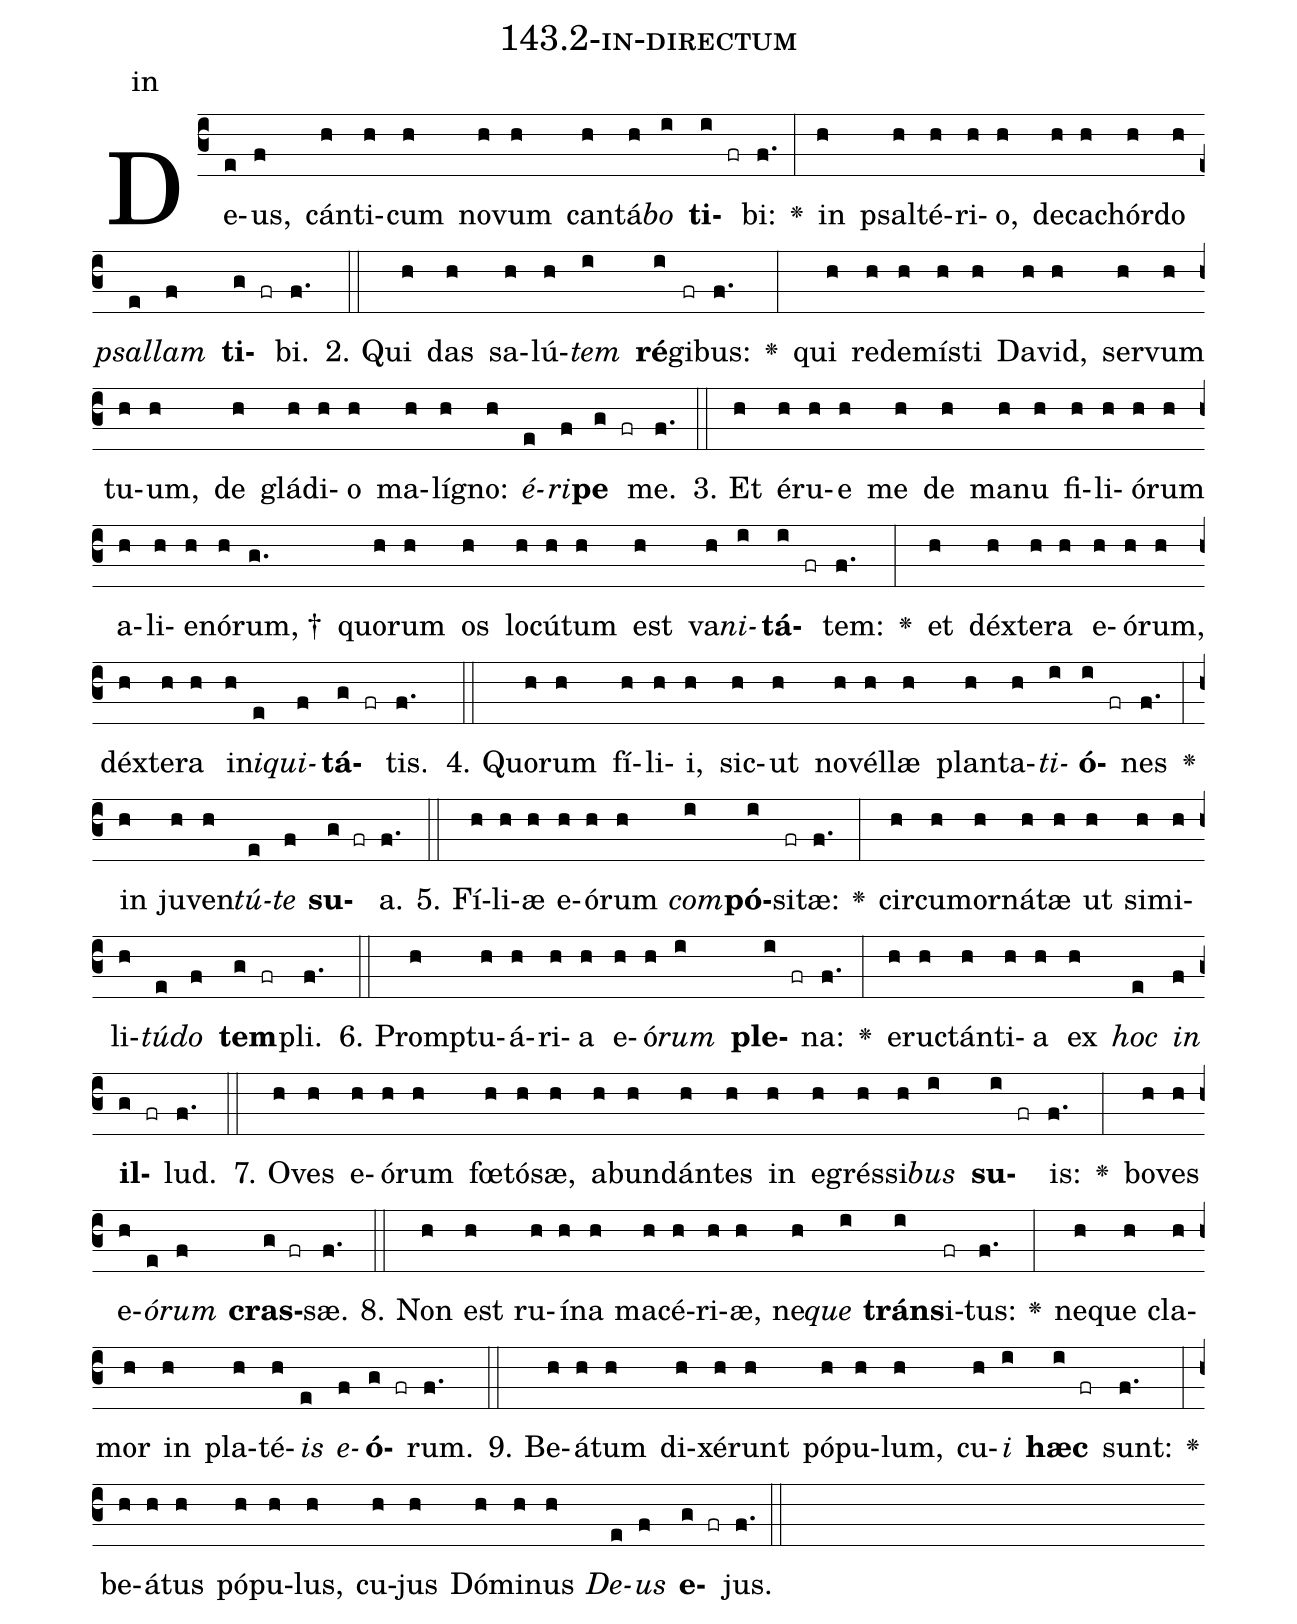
name: 143.2-in-directum;
annotation: in;
%%
(c3)De(e)us,(f) cán(h)ti(h)cum(h) no(h)vum(h) can(h)tá(h)<i>bo</i>(i) <b>ti</b>(i fr)bi:(f.) <v>\greheightstar</v>(:) in(h) psal(h)té(h)ri(h)o,(h) de(h)ca(h)chór(h)do(h) <i>psal</i>(e)<i>lam</i>(f) <b>ti</b>(g fr)bi.(f.) (::)
2. Qui(h) das(h) sa(h)lú(h)<i>tem</i>(i) <b>ré</b>(i)gi(fr)bus:(f.) <v>\greheightstar</v>(:) qui(h) red(h)e(h)mís(h)ti(h) Da(h)vid,(h) ser(h)vum(h) tu(h)um,(h) de(h) glá(h)di(h)o(h) ma(h)lí(h)gno:(h) <i>é</i>(e)<i>ri</i>(f)<b>pe</b>(g fr) me.(f.) (::)
3. Et(h) é(h)ru(h)e(h) me(h) de(h) ma(h)nu(h) fi(h)li(h)ó(h)rum(h) a(h)li(h)e(h)nó(h)rum, †(g.) quo(h)rum(h) os(h) lo(h)cú(h)tum(h) est(h) va(h)<i>ni</i>(i)<b>tá</b>(i fr)tem:(f.) <v>\greheightstar</v>(:) et(h) déx(h)te(h)ra(h) e(h)ó(h)rum,(h) déx(h)te(h)ra(h) in(h)<i>i</i>(e)<i>qui</i>(f)<b>tá</b>(g fr)tis.(f.) (::)
4. Quo(h)rum(h) fí(h)li(h)i,(h) sic(h)ut(h) no(h)vél(h)læ(h) plan(h)ta(h)<i>ti</i>(i)<b>ó</b>(i fr)nes(f.) <v>\greheightstar</v>(:) in(h) ju(h)ven(h)<i>tú</i>(e)<i>te</i>(f) <b>su</b>(g fr)a.(f.) (::)
5. Fí(h)li(h)æ(h) e(h)ó(h)rum(h) <i>com</i>(i)<b>pó</b>(i)si(fr)tæ:(f.) <v>\greheightstar</v>(:) cir(h)cum(h)or(h)ná(h)tæ(h) ut(h) si(h)mi(h)li(h)<i>tú</i>(e)<i>do</i>(f) <b>tem</b>(g fr)pli.(f.) (::)
6. Promp(h)tu(h)á(h)ri(h)a(h) e(h)ó(h)<i>rum</i>(i) <b>ple</b>(i fr)na:(f.) <v>\greheightstar</v>(:) e(h)ruc(h)tán(h)ti(h)a(h) ex(h) <i>hoc</i>(e) <i>in</i>(f) <b>il</b>(g fr)lud.(f.) (::)
7. O(h)ves(h) e(h)ó(h)rum(h) fœ(h)tó(h)sæ,(h) ab(h)un(h)dán(h)tes(h) in(h) e(h)grés(h)si(h)<i>bus</i>(i) <b>su</b>(i fr)is:(f.) <v>\greheightstar</v>(:) bo(h)ves(h) e(h)<i>ó</i>(e)<i>rum</i>(f) <b>cras</b>(g fr)sæ.(f.) (::)
8. Non(h) est(h) ru(h)í(h)na(h) ma(h)cé(h)ri(h)æ,(h) ne(h)<i>que</i>(i) <b>tráns</b>(i)i(fr)tus:(f.) <v>\greheightstar</v>(:) ne(h)que(h) cla(h)mor(h) in(h) pla(h)té(h)<i>is</i>(e) <i>e</i>(f)<b>ó</b>(g fr)rum.(f.) (::)
9. Be(h)á(h)tum(h) di(h)xé(h)runt(h) pó(h)pu(h)lum,(h) cu(h)<i>i</i>(i) <b>hæc</b>(i fr) sunt:(f.) <v>\greheightstar</v>(:) be(h)á(h)tus(h) pó(h)pu(h)lus,(h) cu(h)jus(h) Dó(h)mi(h)nus(h) <i>De</i>(e)<i>us</i>(f) <b>e</b>(g fr)jus.(f.) (::)
